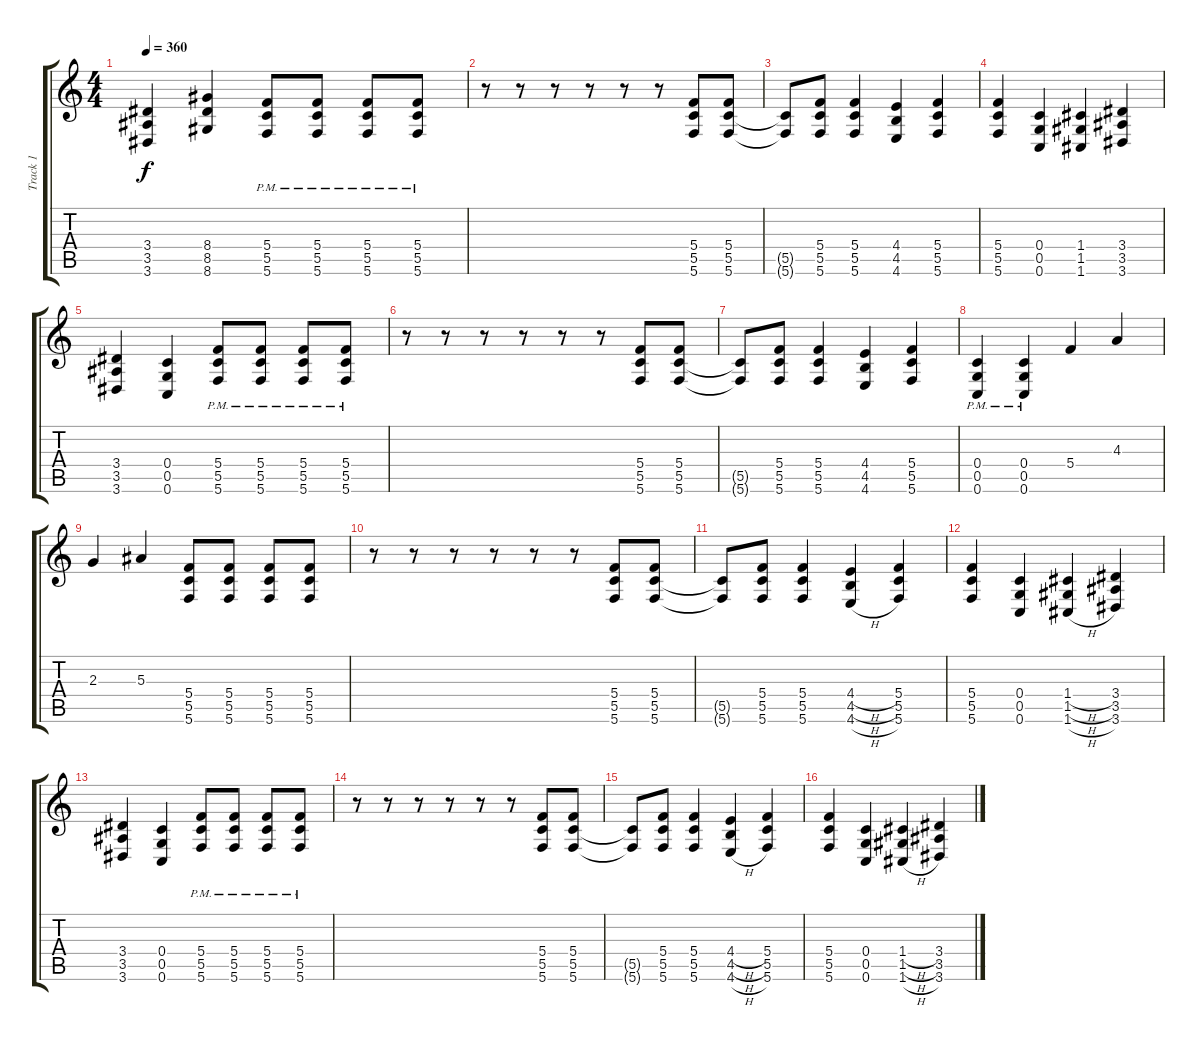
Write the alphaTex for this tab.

\track ("Track 1" "Track 1") {instrument distortionguitar}
\staff {score tabs}
\tuning (D4 A3 F3 C3 G2 C2) {hide}
\ts (4 4)
\tempo 360
\clef g2
\ks c
(3.4 3.5 3.6).4{dy f} (8.4 8.5 8.6).4 (5.4{pm} 5.5{pm} 5.6{pm}).8 (5.4{pm} 5.5{pm} 5.6{pm}).8 (5.4{pm} 5.5{pm} 5.6{pm}).8 (5.4{pm} 5.5{pm} 5.6{pm}).8 |
r.8 r.8 r.8 r.8 r.8 r.8 (5.4 5.5 5.6).8 (5.4 5.5 5.6).8 |
(5.5{t} 5.6{t}).8 (5.4 5.5 5.6).8 (5.4 5.5 5.6).4 (4.4 4.5 4.6).4 (5.4 5.5 5.6).4 |
(5.4 5.5 5.6).4 (0.4 0.5 0.6).4 (1.4 1.5 1.6).4 (3.4 3.5 3.6).4 |
(3.4 3.5 3.6).4 (0.4 0.5 0.6).4 (5.4{pm} 5.5{pm} 5.6{pm}).8 (5.4{pm} 5.5{pm} 5.6{pm}).8 (5.4{pm} 5.5{pm} 5.6{pm}).8 (5.4{pm} 5.5{pm} 5.6{pm}).8 |
r.8 r.8 r.8 r.8 r.8 r.8 (5.4 5.5 5.6).8 (5.4 5.5 5.6).8 |
(5.5{t} 5.6{t}).8 (5.4 5.5 5.6).8 (5.4 5.5 5.6).4 (4.4 4.5 4.6).4 (5.4 5.5 5.6).4 |
(0.4{pm} 0.5{pm} 0.6{pm}).4 (0.4{pm} 0.5{pm} 0.6{pm}).4 5.4.4 4.3.4 |
2.3.4 5.3.4 (5.4 5.5 5.6).8 (5.4 5.5 5.6).8 (5.4 5.5 5.6).8 (5.4 5.5 5.6).8 |
r.8 r.8 r.8 r.8 r.8 r.8 (5.4 5.5 5.6).8 (5.4 5.5 5.6).8 |
(5.5{t} 5.6{t}).8 (5.4 5.5 5.6).8 (5.4 5.5 5.6).4 (4.4{h} 4.5{h} 4.6{h}).4 (5.4 5.5 5.6).4 |
(5.4 5.5 5.6).4 (0.4 0.5 0.6).4 (1.4{h} 1.5{h} 1.6{h}).4 (3.4 3.5 3.6).4 |
(3.4 3.5 3.6).4 (0.4 0.5 0.6).4 (5.4{pm} 5.5{pm} 5.6{pm}).8 (5.4{pm} 5.5{pm} 5.6{pm}).8 (5.4{pm} 5.5{pm} 5.6{pm}).8 (5.4{pm} 5.5{pm} 5.6{pm}).8 |
r.8 r.8 r.8 r.8 r.8 r.8 (5.4 5.5 5.6).8 (5.4 5.5 5.6).8 |
(5.5{t} 5.6{t}).8 (5.4 5.5 5.6).8 (5.4 5.5 5.6).4 (4.4{h} 4.5{h} 4.6{h}).4 (5.4 5.5 5.6).4 |
(5.4 5.5 5.6).4 (0.4 0.5 0.6).4 (1.4{h} 1.5{h} 1.6{h}).4 (3.4 3.5 3.6).4
